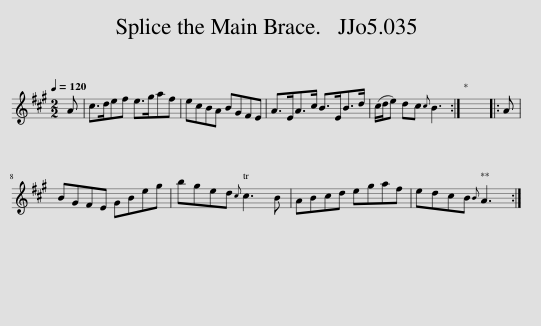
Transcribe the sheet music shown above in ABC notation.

X:1
L:1/8
Q:1/4=120
M:2/2
I:linebreak $
K:A
V:1 treble
V:1
 A | c>def e>gaf | ecBA BGFE | A>EA>c B>EB>d | (c/d/e) dc{c} B3 :| %5
 x8 |: A |$ BGFE GBeg | bged{c} c3 B | ABcd egaf | %10
 edcB{B} A3 :| %11
